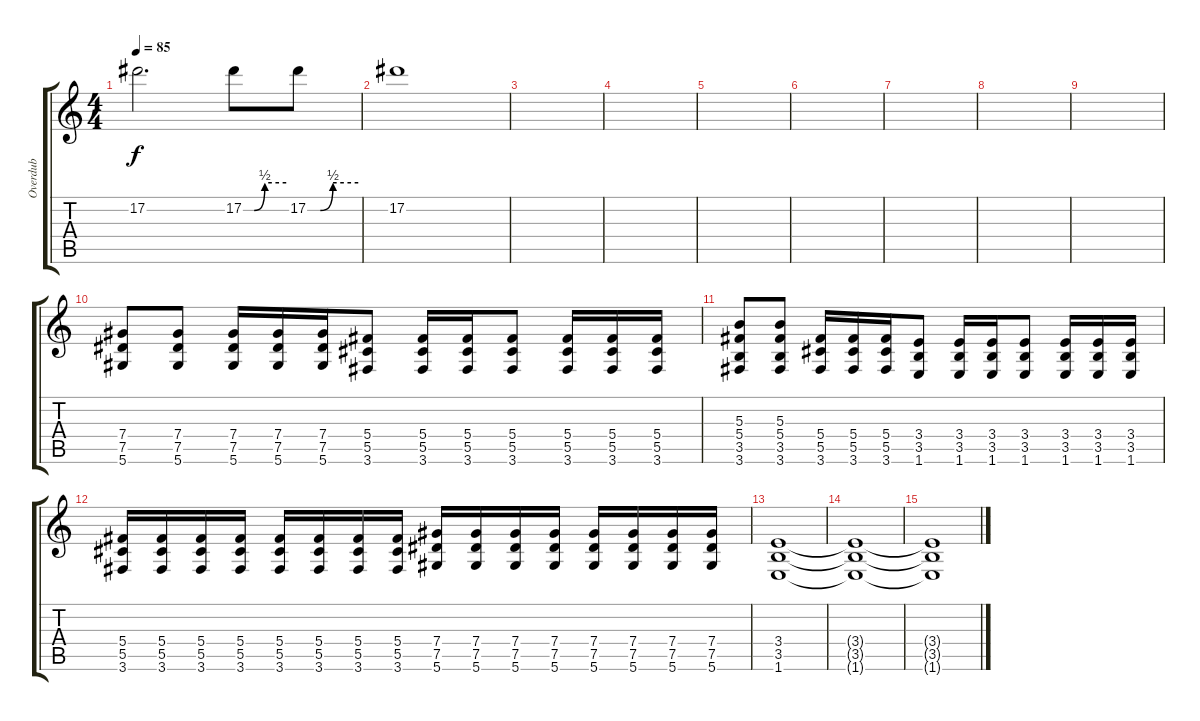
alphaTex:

\track ("Overdub" "Overdub") {instrument acousticguitarsteel}
\staff {score tabs}
\tuning (Eb4 Bb3 Gb3 Db3 Ab2 Eb2) {hide}
\ts (4 4)
\tempo 85
\clef g2
\ks c
17.2.2{d dy f volume 16} 17.2{be (custom 0 0 15 0 30 2 60 2)}.8{volume 13} 17.2{be (custom 0 0 15 0 30 2 60 2)}.8 |
17.2.1 |
|
|
|
|
|
|
|
(7.4 7.5 5.6).8 (7.4 7.5 5.6).8 (7.4 7.5 5.6).16 (7.4 7.5 5.6).16 (7.4 7.5 5.6).16 (5.4 5.5 3.6).8 (5.4 5.5 3.6).16 (5.4 5.5 3.6).16 (5.4 5.5 3.6).8 (5.4 5.5 3.6).16 (5.4 5.5 3.6).16 (5.4 5.5 3.6).16 |
(5.3 5.4 3.5 3.6).8 (5.3 5.4 3.5 3.6).8 (5.4 5.5 3.6).16 (5.4 5.5 3.6).16 (5.4 5.5 3.6).16 (3.4 3.5 1.6).8 (3.4 3.5 1.6).16 (3.4 3.5 1.6).16 (3.4 3.5 1.6).8 (3.4 3.5 1.6).16 (3.4 3.5 1.6).16 (3.4 3.5 1.6).16 |
(5.4 5.5 3.6).16 (5.4 5.5 3.6).16 (5.4 5.5 3.6).16 (5.4 5.5 3.6).16 (5.4 5.5 3.6).16 (5.4 5.5 3.6).16 (5.4 5.5 3.6).16 (5.4 5.5 3.6).16 (7.4 7.5 5.6).16 (7.4 7.5 5.6).16 (7.4 7.5 5.6).16 (7.4 7.5 5.6).16 (7.4 7.5 5.6).16 (7.4 7.5 5.6).16 (7.4 7.5 5.6).16 (7.4 7.5 5.6).16 |
(3.4 3.5 1.6).1 |
(3.4{t} 3.5{t} 1.6{t}).1 |
(3.4{t} 3.5{t} 1.6{t}).1
